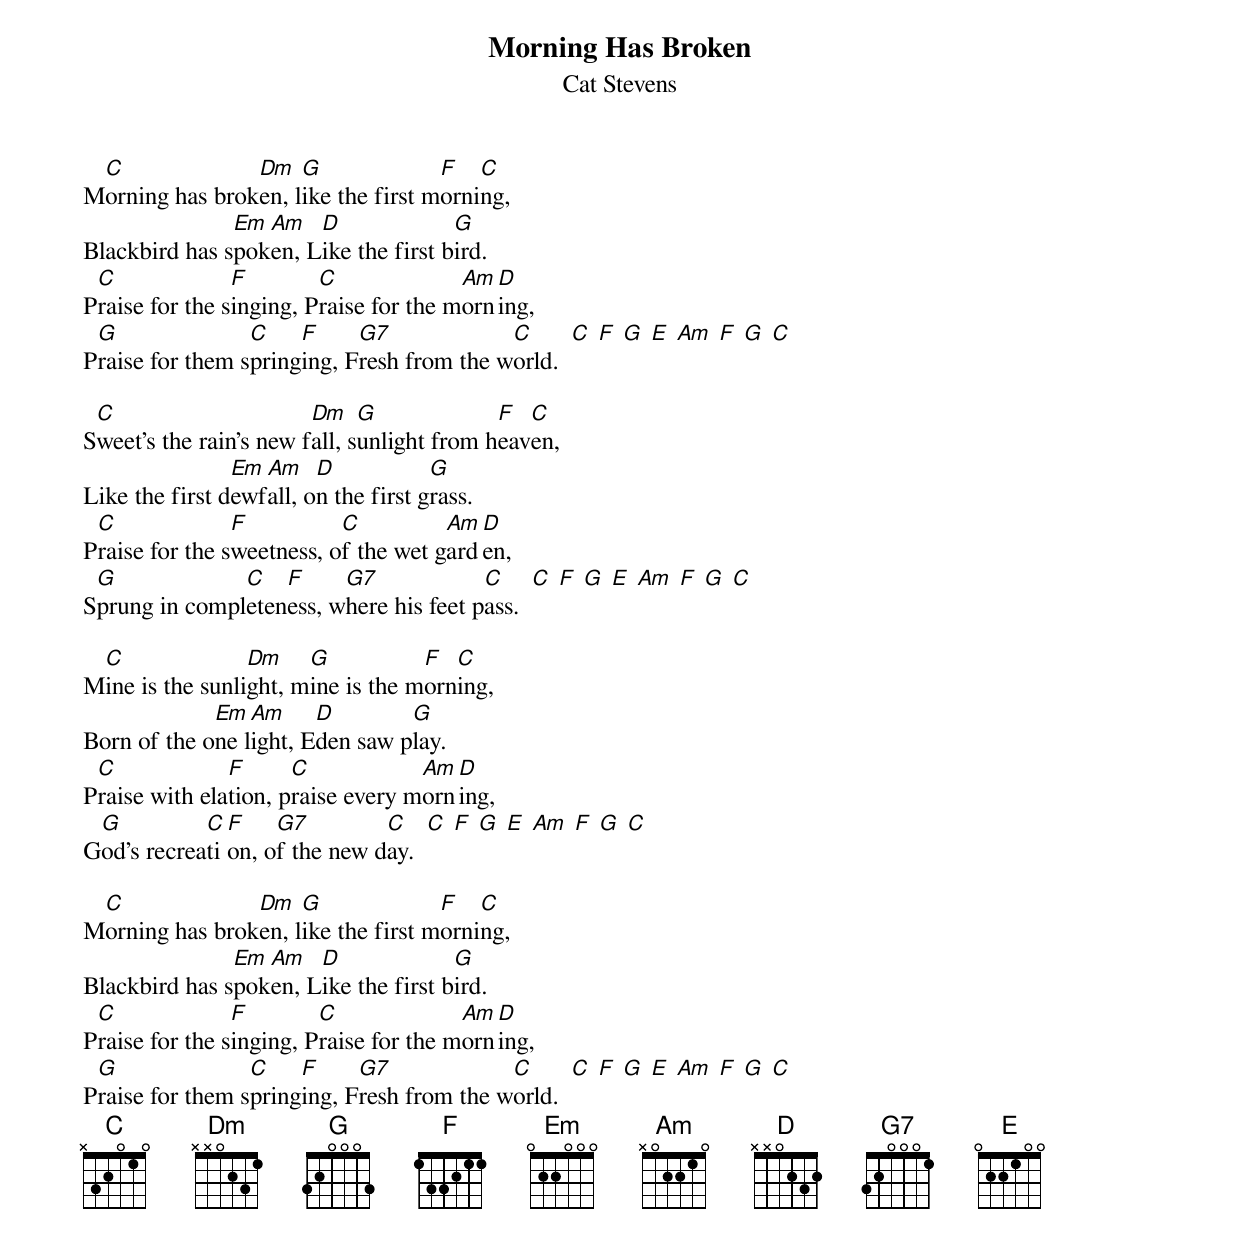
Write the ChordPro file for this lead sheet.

{t:Morning Has Broken}
{st:Cat Stevens}
M[C]orning has brok[Dm]en, l[G]ike the first m[F]orni[C]ng,
Blackbird has s[Em]pok[Am]en, L[D]ike the first b[G]ird.
P[C]raise for the s[F]inging, P[C]raise for the m[Am]orn[D]ing,
P[G]raise for them s[C]pring[F]ing, F[G7]resh from the w[C]orld.  [C] [F] [G] [E] [Am] [F] [G] [C]

S[C]weet's the rain's new f[Dm]all, s[G]unlight from h[F]eav[C]en,
Like the first d[Em]ewf[Am]all, o[D]n the first g[G]rass.
P[C]raise for the s[F]weetness, o[C]f the wet g[Am]ard[D]en,
S[G]prung in compl[C]eten[F]ess, w[G7]here his feet p[C]ass.  [C] [F] [G] [E] [Am] [F] [G] [C]

M[C]ine is the sunli[Dm]ght, m[G]ine is the m[F]orn[C]ing,
Born of the o[Em]ne l[Am]ight, E[D]den saw p[G]lay.
P[C]raise with ela[F]tion, p[C]raise every m[Am]orn[D]ing,
G[G]od's recrea[C]ti[F]on, o[G7]f the new d[C]ay.  [C] [F] [G] [E] [Am] [F] [G] [C]

M[C]orning has brok[Dm]en, l[G]ike the first m[F]orni[C]ng,
Blackbird has s[Em]pok[Am]en, L[D]ike the first b[G]ird.
P[C]raise for the s[F]inging, P[C]raise for the m[Am]orn[D]ing,
P[G]raise for them s[C]pring[F]ing, F[G7]resh from the w[C]orld.  [C] [F] [G] [E] [Am] [F] [G] [C]
